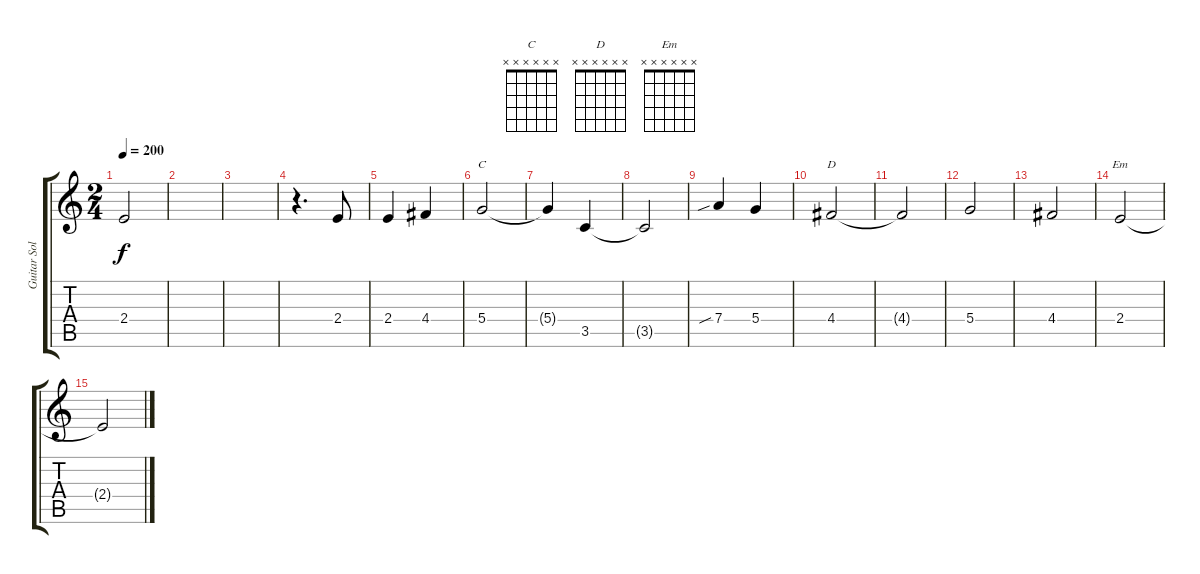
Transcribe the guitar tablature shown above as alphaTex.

\track ("Guitar Solo" "Guitar Sol") {instrument electricguitarclean}
\staff {score tabs}
\tuning (E4 B3 G3 D3 A2 E2) {hide}
\chord ("C" x x x x x x)
\chord ("D" x x x x x x)
\chord ("Em" x x x x x x)
\ts (2 4)
\tempo 200
\clef g2
\ks c
2.4{t}.2{dy f} |
|
|
r.4{d} 2.4.8 |
2.4.4 4.4.4 |
5.4.2{ch "C"} |
5.4{t}.4 3.5.4 |
3.5{t}.2 |
7.4{sib}.4 5.4.4 |
4.4.2{ch "D"} |
4.4{t}.2 |
5.4.2 |
4.4.2 |
2.4.2{ch "Em"} |
2.4{t}.2
